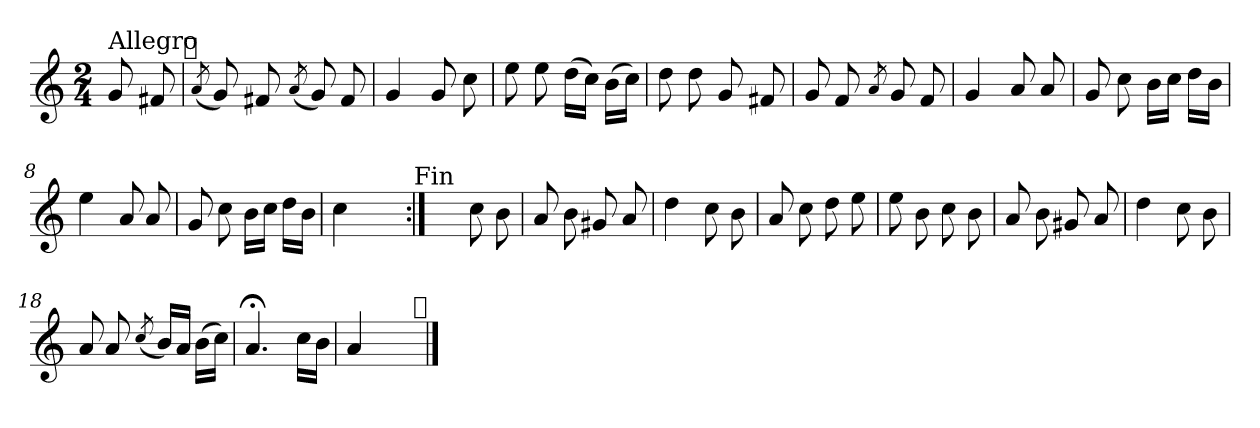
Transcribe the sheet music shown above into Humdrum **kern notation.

**kern
*part1
*staff1
*clefG2
*k[]
*C:
*M2/4
=
!LO:TX:a:t=Allegro
8g/
8f#X/
!LO:TX:a:t=𝄋
=1
(<8qa/
8g/)
8f#X/
(<8qa/
8g/)
8f#/
=2
4g/
8g/
8cc\
=3
8ee\
8ee\
(>16dd\LL
16cc\JJ)
(>16b\LL
16cc\JJ)
=4
8dd\
8dd\
8g/
8f#X/
=5
8g/
8f/
8qa/
8g/
8f/
=6
4g/
8a/
8a/
!!LO:LB:g=z
=7
8g/
8cc\
16b\LL
16cc\JJ
16dd\LL
16b\JJ
=8
4ee\
8a/
8a/
=9
8g/
8cc\
16b\LL
16cc\JJ
16dd\LL
16b\JJ
=10
4cc\
4ryy
!LO:TX:a:t=Fin
=11:|!
4ryy
8cc\
8b\
=12
8a/
8b\
8g#X/
8a/
=13
4dd\
8cc\
8b\
=14
8a/
8cc\
8dd\
8ee\
=15
8ee\
8b\
8cc\
8b\
!!LO:LB:g=z
=16
8a/
8b\
8g#X/
8a/
=17
4dd\
8cc\
8b\
=18
8a/
8a/
(<8qcc/
16b/LL)
16a/JJ
(>16b\LL
16cc\JJ)
=19
4.a;</
16cc\LL
16b\JJ
=20
4a/
4ryy
!LO:TX:a:t=𝄋
==
*-
